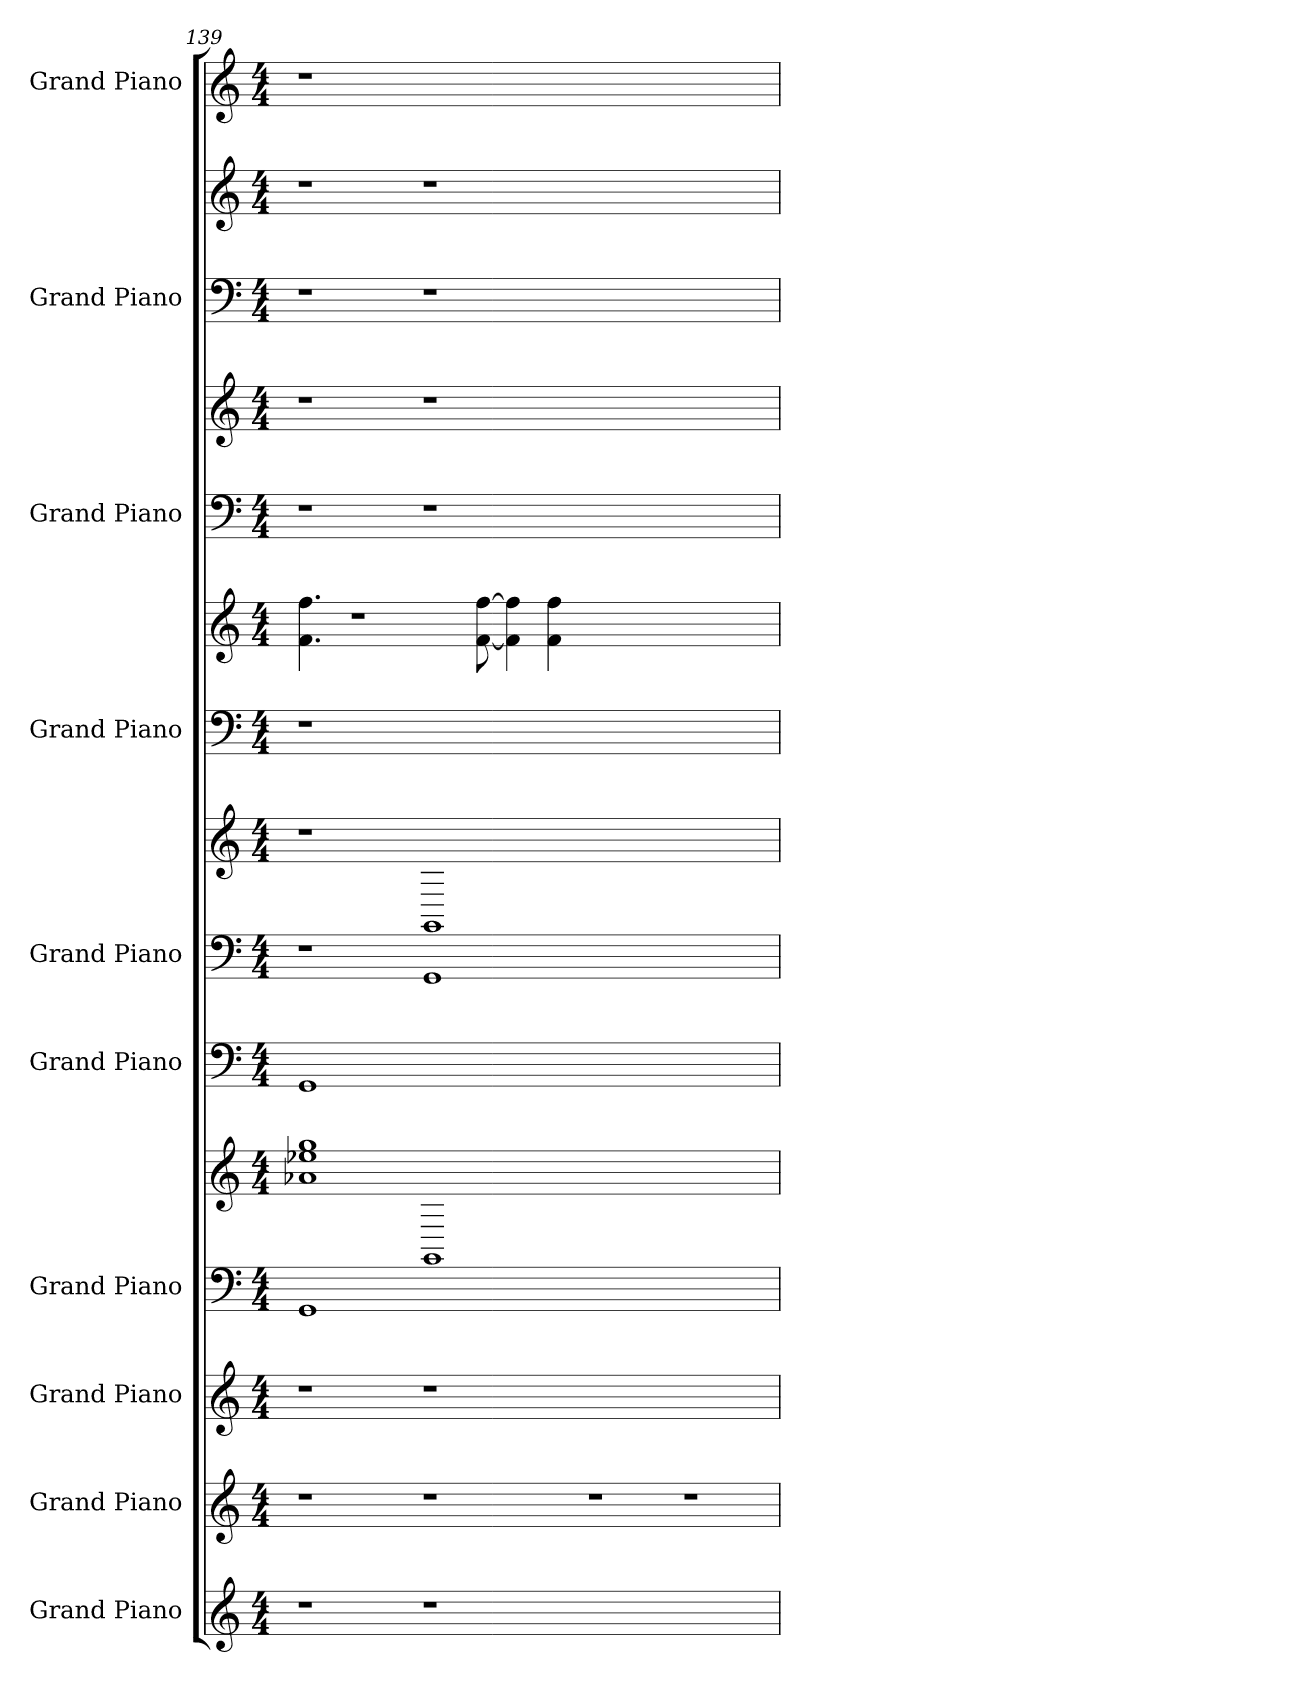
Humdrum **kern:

**kern	**kern	**kern	**kern	**kern	**kern	**kern	**kern	**kern	**kern	**kern	**kern	**kern	**kern	**kern
*part10	*part9	*part8	*part7	*part7	*part6	*part5	*part5	*part4	*part4	*part3	*part3	*part2	*part2	*part1
*staff15	*staff14	*staff13	*staff12	*staff11	*staff10	*staff9	*staff8	*staff7	*staff6	*staff5	*staff4	*staff3	*staff2	*staff1
*I"Grand Piano	*I"Grand Piano	*I"Grand Piano	*I"Grand Piano	*	*I"Grand Piano	*I"Grand Piano	*	*I"Grand Piano	*	*I"Grand Piano	*	*I"Grand Piano	*	*I"Grand Piano
*clefG2	*clefG2	*clefG2	*clefF4	*clefG2	*clefF4	*clefF4	*clefG2	*clefF4	*clefG2	*clefF4	*clefG2	*clefF4	*clefG2	*clefG2
*k[]	*k[]	*k[]	*k[]	*k[]	*k[]	*k[]	*k[]	*k[]	*k[]	*k[]	*k[]	*k[]	*k[]	*k[]
*C:	*C:	*C:	*C:	*C:	*C:	*C:	*C:	*C:	*C:	*C:	*C:	*C:	*C:	*C:
*M4/4	*M4/4	*M4/4	*M4/4	*M4/4	*M4/4	*M4/4	*M4/4	*M4/4	*M4/4	*M4/4	*M4/4	*M4/4	*M4/4	*M4/4
=139	=139	=139	=139	=139	=139	=139	=139	=139	=139	=139	=139	=139	=139	=139
1r	1r	1r	1GG	1a-X 1ee-X 1gg	1GG	1r	1r	1r	4.f 4.ff	1r	1r	1r	1r	1r
.	.	.	.	.	.	.	.	.	1r	.	.	.	.	.
1r	1r	1r	0.ryy	1GG	0.ryy	1GG	1GG	0.ryy	.	1r	1r	1r	1r	0.ryy
.	.	.	.	.	.	.	.	.	[8f [8ff	.	.	.	.	.
.	.	.	.	.	.	.	.	.	4f] 4ff]	.	.	.	.	.
.	.	.	.	.	.	.	.	.	4f 4ff	.	.	.	.	.
0ryy	1r	0ryy	.	0ryy	.	0ryy	0ryy	.	0ryy	0ryy	0ryy	0ryy	0ryy	.
.	1r	.	.	.	.	.	.	.	.	.	.	.	.	.
=	=	=	=	=	=	=	=	=	=	=	=	=	=	=
*-	*-	*-	*-	*-	*-	*-	*-	*-	*-	*-	*-	*-	*-	*-
